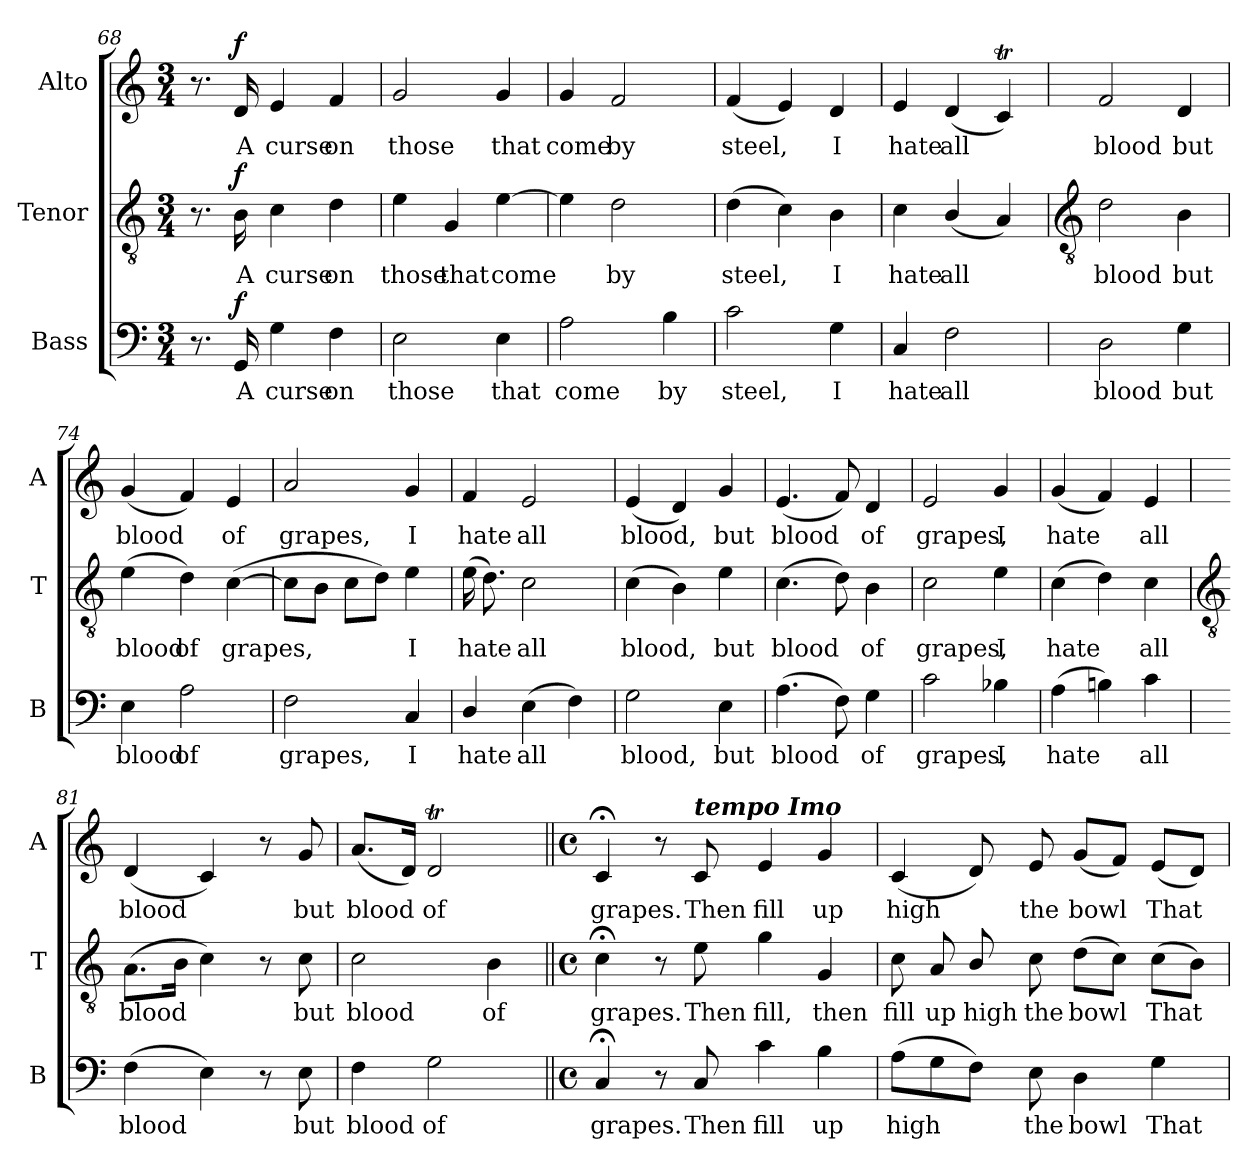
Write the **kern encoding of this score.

**kern	**text	**dynam	**kern	**text	**dynam	**kern	**text	**dynam
*part3	*part3	*part3	*part2	*part2	*part2	*part1	*part1	*part1
*staff3	*staff3	*staff3	*staff2	*staff2	*staff2	*staff1	*staff1	*staff1
*I"Bass	*	*	*I"Tenor	*	*	*I"Alto	*	*
*I'B	*	*	*I'T	*	*	*I'A	*	*
*clefF4	*	*	*clefGv2	*	*	*clefG2	*	*
*k[]	*	*	*k[]	*	*	*k[]	*	*
*C:	*	*	*C:	*	*	*C:	*	*
*M3/4	*	*	*M3/4	*	*	*M3/4	*	*
=68	=68	=68	=68	=68	=68	=68	=68	=68
8.r	.	.	8.r	.	.	8.r	.	.
!	!LO:LY:b	!LO:DY:b	!	!LO:LY:b	!LO:DY:b	!	!LO:LY:b	!LO:DY:b
16GG	A	f	16B	A	f	16d	A	f
!	!LO:LY:b	!	!	!LO:LY:b	!	!	!LO:LY:b	!
4G	curse	.	4c	curse	.	4e	curse	.
!	!LO:LY:b	!	!	!LO:LY:b	!	!	!LO:LY:b	!
4F	on	.	4d	on	.	4f	on	.
=69	=69	=69	=69	=69	=69	=69	=69	=69
!	!LO:LY:b	!	!	!LO:LY:b	!	!	!LO:LY:b	!
2E	those	.	4e	those	.	2g	those	.
!	!	!	!	!LO:LY:b	!	!	!	!
.	.	.	4G	that	.	.	.	.
!	!LO:LY:b	!	!	!LO:LY:b	!	!	!LO:LY:b	!
4E	that	.	[4e	come	.	4g	that	.
=70	=70	=70	=70	=70	=70	=70	=70	=70
!	!LO:LY:b	!	!	!	!	!	!LO:LY:b	!
2A	come	.	4e]	.	.	4g	come	.
!	!	!	!	!LO:LY:b	!	!	!LO:LY:b	!
.	.	.	2d	by	.	2f	by	.
!	!LO:LY:b	!	!	!	!	!	!	!
4B	by	.	.	.	.	.	.	.
=71	=71	=71	=71	=71	=71	=71	=71	=71
!	!LO:LY:b	!	!	!LO:LY:b	!	!	!LO:LY:b	!
2c	steel,	.	(>4d	steel,	.	(<4f	steel,	.
.	.	.	4c)	.	.	4e)	.	.
!	!LO:LY:b	!	!	!LO:LY:b	!	!	!LO:LY:b	!
4G	I	.	4B	I	.	4d	I	.
=72	=72	=72	=72	=72	=72	=72	=72	=72
!	!LO:LY:b	!	!	!LO:LY:b	!	!	!LO:LY:b	!
4C	hate	.	4c	hate	.	4e	hate	.
!	!LO:LY:b	!	!	!LO:LY:b	!	!	!LO:LY:b	!
2F	all	.	(<4B/	all	.	(<4d	all	.
.	.	.	4A)	.	.	4cT)	.	.
!!LO:LB:g=z
=73	=73	=73	=73	=73	=73	=73	=73	=73
*	*	*	*clefGv2	*	*	*	*	*
!	!LO:LY:b	!	!	!LO:LY:b	!	!	!LO:LY:b	!
2D	blood	.	2d	blood	.	2f	blood	.
!	!LO:LY:b	!	!	!LO:LY:b	!	!	!LO:LY:b	!
4G	but	.	4B	but	.	4d	but	.
=74	=74	=74	=74	=74	=74	=74	=74	=74
!	!LO:LY:b	!	!	!LO:LY:b	!	!	!LO:LY:b	!
4E	blood	.	(>4e	blood	.	(<4g	blood	.
!	!LO:LY:b	!	!	!LO:LY:b	!	!	!	!
2A	of	.	4d)	of	.	4f)	.	.
!	!	!	!	!LO:LY:b	!	!	!LO:LY:b	!
.	.	.	(>[4c	grapes,	.	4e	of	.
=75	=75	=75	=75	=75	=75	=75	=75	=75
!	!LO:LY:b	!	!	!	!	!	!LO:LY:b	!
2F	grapes,	.	8cL]	.	.	2a	grapes,	.
.	.	.	8BJ	.	.	.	.	.
.	.	.	8cL	.	.	.	.	.
.	.	.	8dJ)	.	.	.	.	.
!	!LO:LY:b	!	!	!LO:LY:b	!	!	!LO:LY:b	!
4C	I	.	4e	I	.	4g	I	.
=76	=76	=76	=76	=76	=76	=76	=76	=76
!	!LO:LY:b	!	!	!LO:LY:b	!	!	!LO:LY:b	!
4D/	hate	.	(>16eLL	hate	.	4f	hate	.
.	.	.	8.dJ)	.	.	.	.	.
!	!LO:LY:b	!	!	!LO:LY:b	!	!	!LO:LY:b	!
(>4E	all	.	2c	all	.	2e	all	.
4F)	.	.	.	.	.	.	.	.
=77	=77	=77	=77	=77	=77	=77	=77	=77
!	!LO:LY:b	!	!	!LO:LY:b	!	!	!LO:LY:b	!
2G	blood,	.	(>4c	blood,	.	(<4e	blood,	.
.	.	.	4B)	.	.	4d)	.	.
!	!LO:LY:b	!	!	!LO:LY:b	!	!	!LO:LY:b	!
4E	but	.	4e	but	.	4g	but	.
=78	=78	=78	=78	=78	=78	=78	=78	=78
!	!LO:LY:b	!	!	!LO:LY:b	!	!	!LO:LY:b	!
(>4.A	blood	.	(>4.c	blood	.	(<4.e	blood	.
8F)	.	.	8d)	.	.	8f)	.	.
!	!LO:LY:b	!	!	!LO:LY:b	!	!	!LO:LY:b	!
4G	of	.	4B	of	.	4d	of	.
=79	=79	=79	=79	=79	=79	=79	=79	=79
!	!LO:LY:b	!	!	!LO:LY:b	!	!	!LO:LY:b	!
2c	grapes,	.	2c	grapes,	.	2e	grapes,	.
!	!LO:LY:b	!	!	!LO:LY:b	!	!	!LO:LY:b	!
4B-X	I	.	4e	I	.	4g	I	.
=80	=80	=80	=80	=80	=80	=80	=80	=80
!	!LO:LY:b	!	!	!LO:LY:b	!	!	!LO:LY:b	!
(>4A	hate	.	(>4c	hate	.	(<4g	hate	.
4Bn)	.	.	4d)	.	.	4f)	.	.
!	!LO:LY:b	!	!	!LO:LY:b	!	!	!LO:LY:b	!
4c	all	.	4c	all	.	4e	all	.
!!LO:LB:g=z
=81	=81	=81	=81	=81	=81	=81	=81	=81
*	*	*	*clefGv2	*	*	*	*	*
!	!LO:LY:b	!	!	!LO:LY:b	!	!	!LO:LY:b	!
(>4F	blood	.	(>8.A\L	blood	.	(<4d	blood	.
.	.	.	16B\J	.	.	.	.	.
4E)	.	.	4c)	.	.	4c)	.	.
8r	.	.	8r	.	.	8r	.	.
!	!LO:LY:b	!	!	!LO:LY:b	!	!	!LO:LY:b	!
8E	but	.	8c	but	.	8g	but	.
=82	=82	=82	=82	=82	=82	=82	=82	=82
!	!LO:LY:b	!	!	!LO:LY:b	!	!	!LO:LY:b	!
4F	blood	.	2c	blood	.	(<8.aL	blood	.
.	.	.	.	.	.	16dJ)	.	.
!	!LO:LY:b	!	!	!	!	!	!LO:LY:b	!
2G	of	.	.	.	.	2dT	of	.
!	!	!	!	!LO:LY:b	!	!	!	!
.	.	.	4B	of	.	.	.	.
=83||	=83||	=83||	=83||	=83||	=83||	=83||	=83||	=83||
*M4/4	*	*	*M4/4	*	*	*M4/4	*	*
*met(c)	*	*	*met(c)	*	*	*met(c)	*	*
!	!LO:LY:b	!	!	!LO:LY:b	!	!	!LO:LY:b	!
4C;<	grapes.	.	4c;<	grapes.	.	4c;<	grapes.	.
8r	.	.	8r	.	.	8r	.	.
!	!	!	!	!	!	!LO:TX:a:Bi:t=tempo Imo	!	!
!	!LO:LY:b	!	!	!LO:LY:b	!	!	!LO:LY:b	!
8C	Then	.	8e	Then	.	8c	Then	.
!	!LO:LY:b	!	!	!LO:LY:b	!	!	!LO:LY:b	!
4c	fill	.	4g	fill,	.	4e	fill	.
!	!LO:LY:b	!	!	!LO:LY:b	!	!	!LO:LY:b	!
4B	up	.	4G	then	.	4g	up	.
=84	=84	=84	=84	=84	=84	=84	=84	=84
!	!LO:LY:b	!	!	!LO:LY:b	!	!	!LO:LY:b	!
(>8AL	high	.	8c	fill	.	(<4c	high	.
!	!	!	!	!LO:LY:b	!	!	!	!
8G	.	.	8A	up	.	.	.	.
!	!	!	!	!LO:LY:b	!	!	!	!
8FJ)	.	.	8B/	high	.	8d)	.	.
!	!LO:LY:b	!	!	!LO:LY:b	!	!	!LO:LY:b	!
8E	the	.	8c	the	.	8e	the	.
!	!LO:LY:b	!	!	!LO:LY:b	!	!	!LO:LY:b	!
4D	bowl	.	(>8dL	bowl	.	(<8gL	bowl	.
.	.	.	8cJ)	.	.	8fJ)	.	.
!	!LO:LY:b	!	!	!LO:LY:b	!	!	!LO:LY:b	!
4G	That	.	(>8cL	That	.	(<8eL	That	.
.	.	.	8BJ)	.	.	8dJ)	.	.
=	=	=	=	=	=	=	=	=
*-	*-	*-	*-	*-	*-	*-	*-	*-
